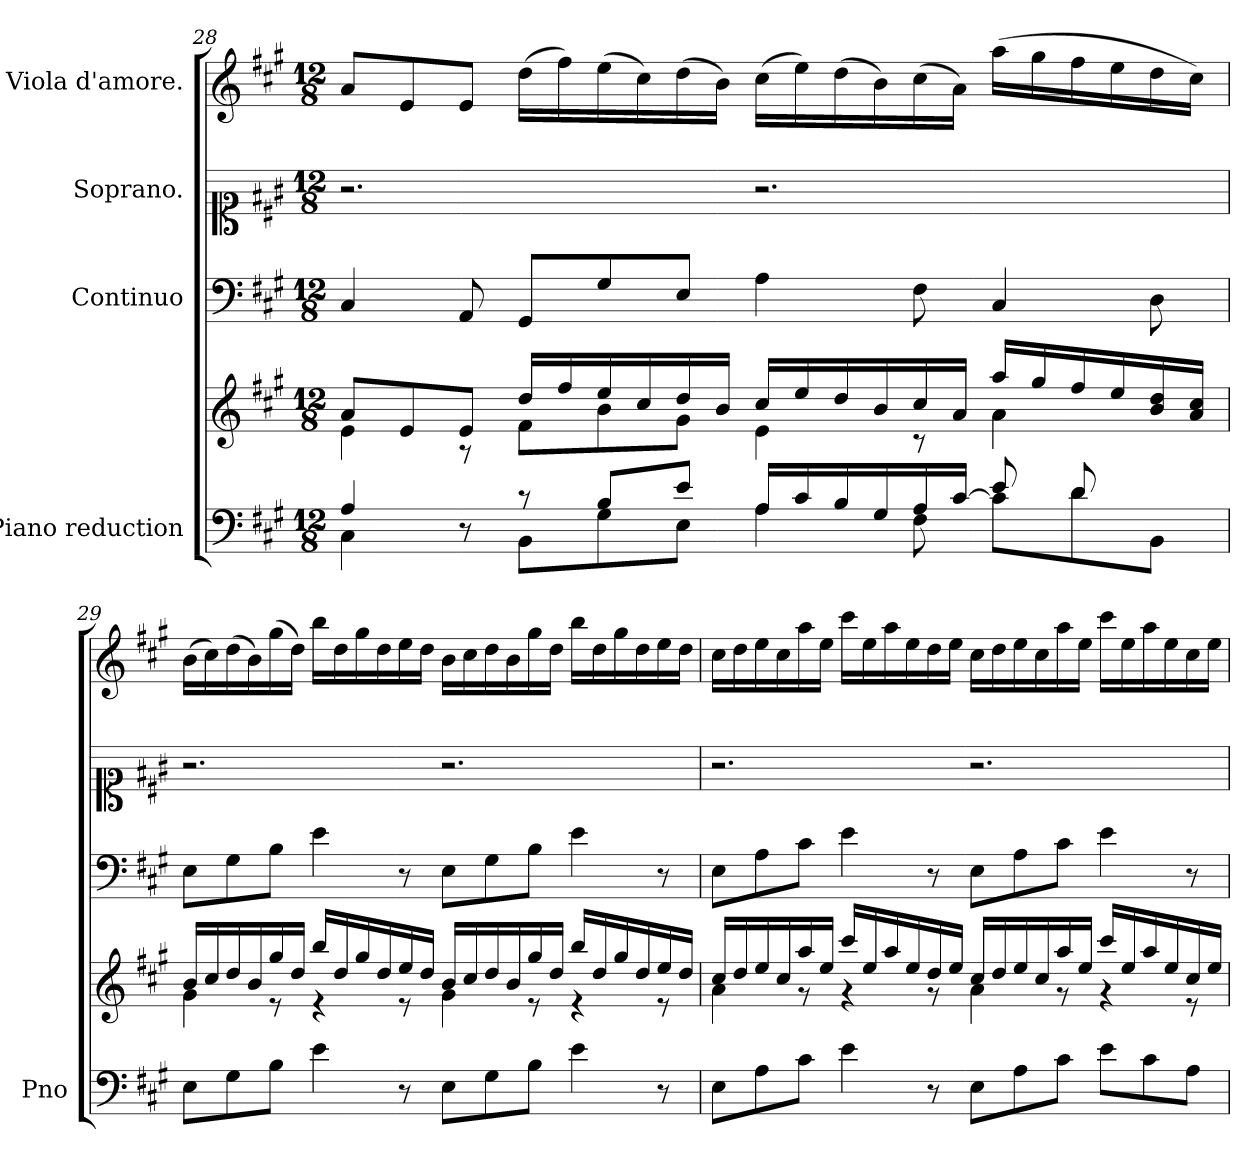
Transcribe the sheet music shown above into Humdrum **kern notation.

**kern	**kern	**kern	**kern	**kern
*part4	*part4	*part3	*part2	*part1
*staff5	*staff4	*staff3	*staff2	*staff1
*I"Piano reduction	*	*I"Continuo	*I"Soprano.	*I"Viola d'amore.
*I'Pno	*	*	*	*
*clefF4	*clefG2	*clefF4	*clefC1	*clefG2
*k[f#c#g#]	*k[f#c#g#]	*k[f#c#g#]	*k[f#c#g#]	*k[f#c#g#]
*A:	*A:	*A:	*A:	*A:
*M12/8	*M12/8	*M12/8	*M12/8	*M12/8
=28	=28	=28	=28	=28
*^	*^	*	*	*
*	*	*	*^	*	*	*
4A/	4C#\	8a/L	4e\	4.ryy	4C#/	2.r	8a/L
.	.	8e/	.	.	.	.	8e/
8r	8ryy	8e/J	8r	.	8AA/	.	8e/J
*	*	*	*v	*v	*	*	*
8r	8BB\L	16dd/LL	8f#\L	8GG#/L	.	(16dd\LL
.	.	16ff#/	.	.	.	16ff#\)
8B/L	8G#\	16ee/	8b\	8G#/	.	(16ee\
.	.	16cc#/	.	.	.	16cc#\)
8e/J	8E\J	16dd/	8g#\J	8E/J	.	(16dd\
.	.	16b/JJ	.	.	.	16b\JJ)
16A/LL	4A\	16cc#/LL	4e\	4A\	2.r	(16cc#\LL
16c#/	.	16ee/	.	.	.	16ee\)
16B/	.	16dd/	.	.	.	(16dd\
16G#/	.	16b/	.	.	.	16b\)
16A/	8F#\	16cc#/	8r	8F#\	.	(16cc#\
[<16c#/JJ	.	16a/JJ	.	.	.	16a\JJ)
8e/L	8c#\L]	16aa/LL	4a\	4C#/	.	(16aa\LL
.	.	16gg#/	.	.	.	16gg#\
8d/	8d\	16ff#/	.	.	.	16ff#\
.	.	16ee/	.	.	.	16ee\
*	*	*	*^	*	*	*
8ryy	8BB\J	16b/ 16dd/	8ryy	8f#\J	8D\	.	16dd\
.	.	16a/ 16cc#/JJ	.	.	.	.	16cc#\JJ)
*v	*v	*	*	*	*	*	*
*	*	*v	*v	*	*	*
=29	=29	=29	=29	=29	=29
8E\L	16b/LL	4g#\	8E\L	2.r	(16b\LL
.	16cc#/	.	.	.	16cc#\)
8G#\	16dd/	.	8G#\	.	(16dd\
.	16b/	.	.	.	16b\)
8B\J	16gg#/	8r	8B\J	.	(16gg#\
.	16dd/JJ	.	.	.	16dd\JJ)
4e\	16bb/LL	4r	4e\	.	16bb\LL
.	16dd/	.	.	.	16dd\
.	16gg#/	.	.	.	16gg#\
.	16dd/	.	.	.	16dd\
8r	16ee/	8r	8r	.	16ee\
.	16dd/JJ	.	.	.	16dd\JJ
8E\L	16b/LL	4g#\	8E\L	2.r	16b\LL
.	16cc#/	.	.	.	16cc#\
8G#\	16dd/	.	8G#\	.	16dd\
.	16b/	.	.	.	16b\
8B\J	16gg#/	8r	8B\J	.	16gg#\
.	16dd/JJ	.	.	.	16dd\JJ
4e\	16bb/LL	4r	4e\	.	16bb\LL
.	16dd/	.	.	.	16dd\
.	16gg#/	.	.	.	16gg#\
.	16dd/	.	.	.	16dd\
8r	16ee/	8r	8r	.	16ee\
.	16dd/JJ	.	.	.	16dd\JJ
!!LO:LB:g=z
=30	=30	=30	=30	=30	=30
8E\L	16cc#/LL	4a\	8E\L	2.r	16cc#\LL
.	16dd/	.	.	.	16dd\
8A\	16ee/	.	8A\	.	16ee\
.	16cc#/	.	.	.	16cc#\
8c#\J	16aa/	8r	8c#\J	.	16aa\
.	16ee/JJ	.	.	.	16ee\JJ
4e\	16ccc#/LL	4r	4e\	.	16ccc#\LL
.	16ee/	.	.	.	16ee\
.	16aa/	.	.	.	16aa\
.	16ee/	.	.	.	16ee\
8r	16dd/	8r	8r	.	16dd\
.	16ee/JJ	.	.	.	16ee\JJ
8E\L	16cc#/LL	4a\	8E\L	2.r	16cc#\LL
.	16dd/	.	.	.	16dd\
8A\	16ee/	.	8A\	.	16ee\
.	16cc#/	.	.	.	16cc#\
8c#\J	16aa/	8r	8c#\J	.	16aa\
.	16ee/JJ	.	.	.	16ee\JJ
8e\L	16ccc#/LL	4r	4e\	.	16ccc#\LL
.	16ee/	.	.	.	16ee\
8c#\	16aa/	.	.	.	16aa\
.	16ee/	.	.	.	16ee\
8A\J	16cc#/	8r	8r	.	16cc#\
.	16ee/JJ	.	.	.	16ee\JJ
*	*v	*v	*	*	*
=	=	=	=	=
*-	*-	*-	*-	*-
